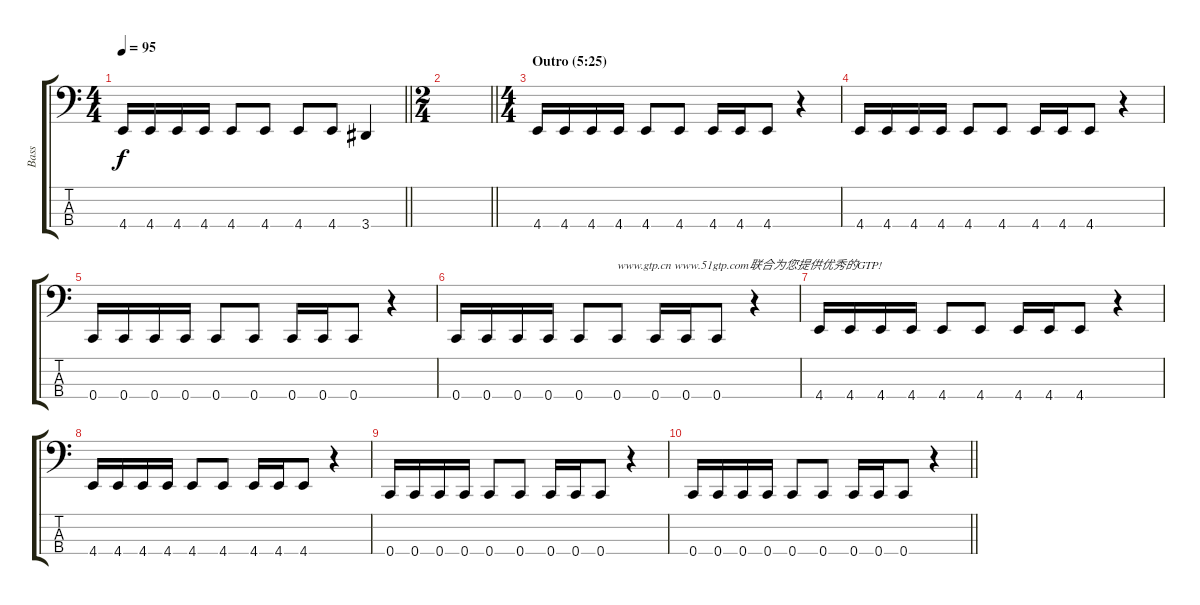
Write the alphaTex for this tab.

\track ("Bass" "Bass") {instrument electricbassfinger}
\staff {score tabs}
\tuning (Eb2 Bb1 F1 C1) {hide}
\ts (4 4)
\tempo 95
\clef f4
\barLineRight lightlight
\ks c
4.4.16{dy f} 4.4.16 4.4.16 4.4.16 4.4.8 4.4.8 4.4.8 4.4.8 3.4.4 |
\ts (2 4)
\barLineRight lightlight
|
\ts (4 4)
\section ("" "Outro (5:25)")
4.4.16 4.4.16 4.4.16 4.4.16 4.4.8 4.4.8 4.4.16 4.4.16 4.4.8 r.4 |
4.4.16 4.4.16 4.4.16 4.4.16 4.4.8 4.4.8 4.4.16 4.4.16 4.4.8 r.4 |
0.4.16 0.4.16 0.4.16 0.4.16 0.4.8 0.4.8 0.4.16 0.4.16 0.4.8 r.4 |
0.4.16 0.4.16 0.4.16 0.4.16 0.4.8 0.4.8{txt "www.gtp.cn www.51gtp.com联合为您提供优秀的GTP!"} 0.4.16 0.4.16 0.4.8 r.4 |
4.4.16 4.4.16 4.4.16 4.4.16 4.4.8 4.4.8 4.4.16 4.4.16 4.4.8 r.4 |
4.4.16 4.4.16 4.4.16 4.4.16 4.4.8 4.4.8 4.4.16 4.4.16 4.4.8 r.4 |
0.4.16 0.4.16 0.4.16 0.4.16 0.4.8 0.4.8 0.4.16 0.4.16 0.4.8 r.4 |
\barLineRight lightlight
0.4.16 0.4.16 0.4.16 0.4.16 0.4.8 0.4.8 0.4.16 0.4.16 0.4.8 r.4
